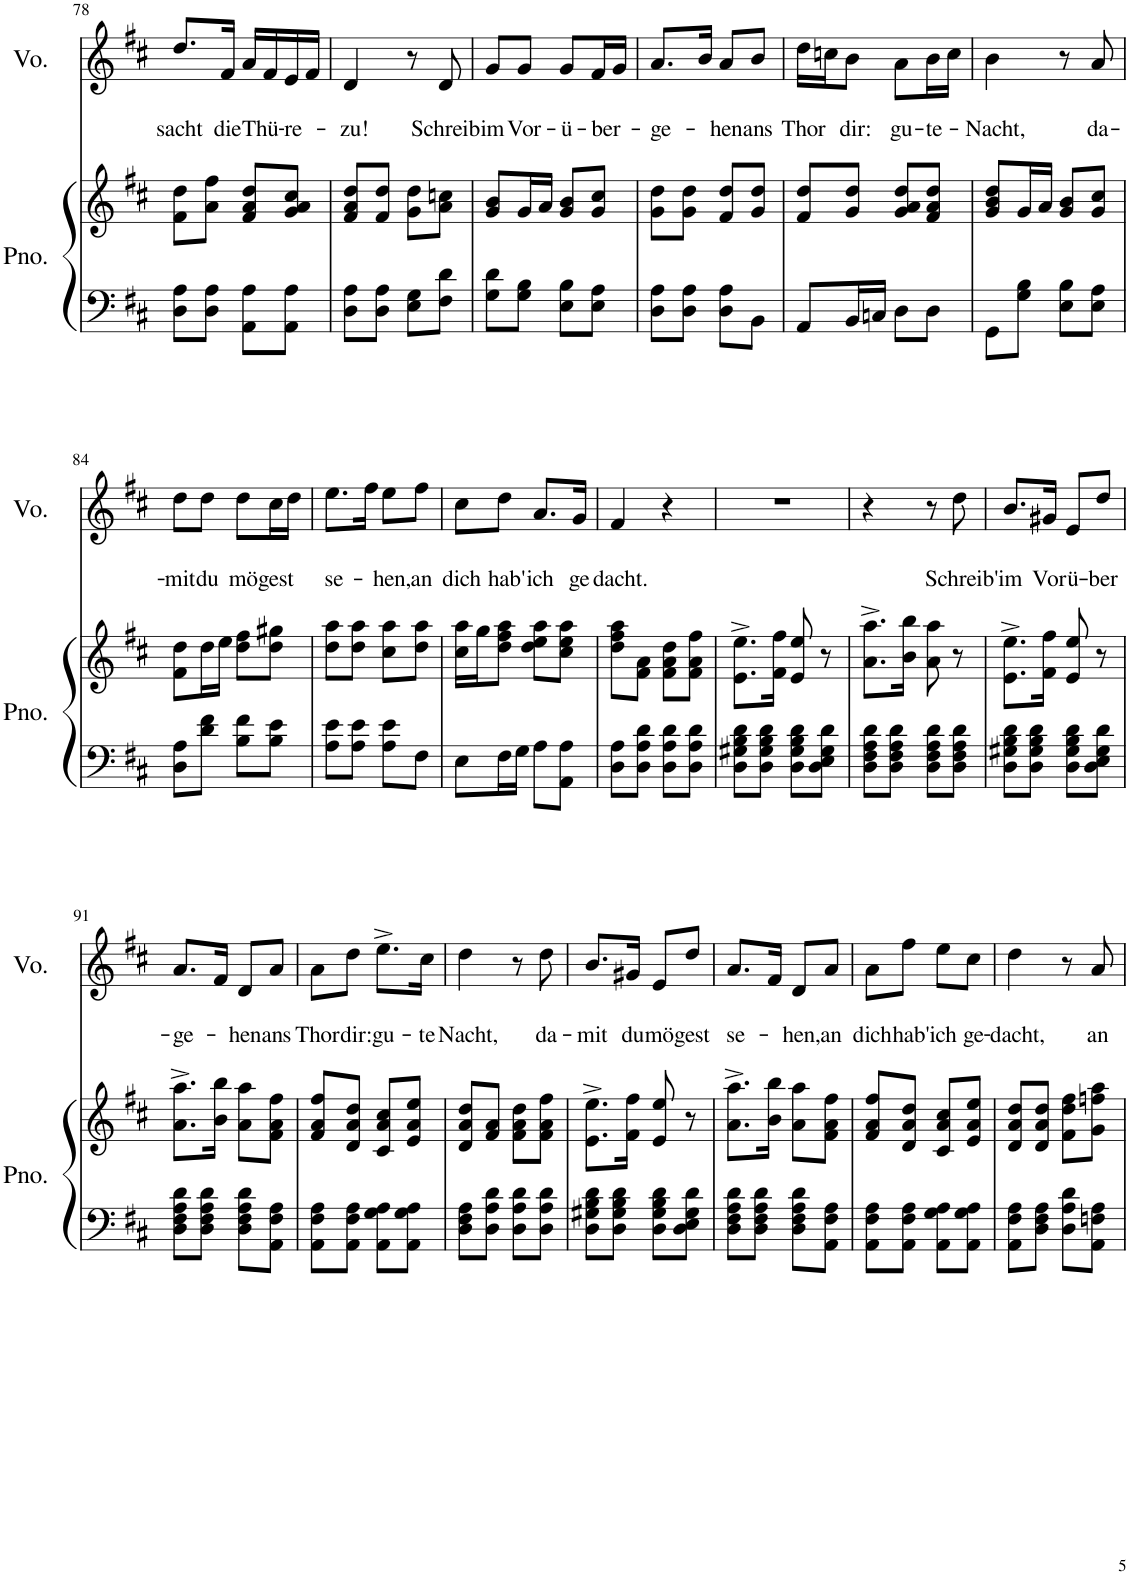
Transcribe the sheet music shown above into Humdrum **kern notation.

**kern	**kern	**kern	**text	**text
*part2	*part2	*part1	*part1	*part1
*staff3	*staff2	*staff1	*staff1	*staff1
*I"Piano	*	*I"Voice	*	*
*I'Pno.	*	*I'Vo.	*	*
!!LO:PB:g=z
*clefF4	*clefG2	*clefG2	*	*
*k[f#c#]	*k[f#c#]	*k[f#c#]	*	*
*M2/4	*M2/4	*M2/4	*	*
=78	=78	=78	=78	=78
!	!	!	!	!LO:LY:b
8D\ 8A\L	8f#\ 8dd\L	8.dd/L	.	sacht
8D\ 8A\J	8a\ 8ff#\J	.	.	.
!	!	!	!	!LO:LY:b
.	.	16f#/Jk	.	die
!	!	!	!	!LO:LY:b
8AA\ 8A\L	8f#/ 8a/ 8dd/L	16a/LL	.	Thü-
.	.	16f#/	.	.
!	!	!	!	!LO:LY:b
8AA\ 8A\J	8g/ 8a/ 8cc#/J	16e/	.	-re-
.	.	16f#/JJ	.	.
=79	=79	=79	=79	=79
!	!	!	!	!LO:LY:b
8D\ 8A\L	8f#/ 8a/ 8dd/L	4d/	.	-zu!
8D\ 8A\J	8f#/ 8dd/J	.	.	.
8E\ 8G\L	8g\ 8dd\L	8r	.	.
!	!	!	!	!LO:LY:b
8F#\ 8d\J	8a\ 8ccn\J	8d/	.	Schreib
=80	=80	=80	=80	=80
!	!	!	!	!LO:LY:b
8G\ 8d\L	8g/ 8b/L	8g/L	.	im
!	!	!	!	!LO:LY:b
8G\ 8B\J	16g/L	8g/J	.	Vor-
.	16a/JJ	.	.	.
!	!	!	!	!LO:LY:b
8E\ 8B\L	8g/ 8b/L	8g/L	.	-ü-
!	!	!	!	!LO:LY:b
8E\ 8A\J	8g/ 8cc#/J	16f#/L	.	-ber-
.	.	16g/JJ	.	.
=81	=81	=81	=81	=81
!	!	!	!	!LO:LY:b
8D\ 8A\L	8g\ 8dd\L	8.a/L	.	-ge-
8D\ 8A\J	8g\ 8dd\J	.	.	.
.	.	16b/Jk	.	.
!	!	!	!	!LO:LY:b
8D\ 8A\L	8f#/ 8dd/L	8a/L	.	-hen
!	!	!	!	!LO:LY:b
8BB\J	8g/ 8dd/J	8b/J	.	ans
=82	=82	=82	=82	=82
!	!	!	!	!LO:LY:b
8AA/L	8f#/ 8dd/L	16dd\LL	.	Thor
.	.	16ccn\J	.	.
!	!	!	!	!LO:LY:b
16BB/L	8g/ 8dd/J	8b\J	.	dir:
16Cn/JJ	.	.	.	.
!	!	!	!	!LO:LY:b
8D\L	8g/ 8a/ 8dd/L	8a\L	.	gu-
!	!	!	!	!LO:LY:b
8D\J	8f#/ 8a/ 8dd/J	16b\L	.	-te-
.	.	16cc\JJ	.	.
=83	=83	=83	=83	=83
!	!	!	!	!LO:LY:b
8GG\L	8g/ 8b/ 8dd/L	4b\	.	-Nacht,
8G\ 8B\J	16g/L	.	.	.
.	16a/JJ	.	.	.
8E\ 8B\L	8g/ 8b/L	8r	.	.
!	!	!	!	!LO:LY:b
8E\ 8A\J	8g/ 8cc#/J	8a/	.	da-
!!LO:LB:g=z
=84	=84	=84	=84	=84
!	!	!	!	!LO:LY:b
8D\ 8A\L	8f#\ 8dd\L	8dd\L	.	-mit
!	!	!	!	!LO:LY:b
8d\ 8f#\J	16dd\L	8dd\J	.	du
.	16ee\JJ	.	.	.
!	!	!	!	!LO:LY:b
8B\ 8f#\L	8dd\ 8ff#\L	8dd\L	.	mö-
!	!	!	!	!LO:LY:b
8B\ 8e\J	8dd\ 8gg#X\J	16cc#\L	.	-gest
.	.	16dd\JJ	.	.
=85	=85	=85	=85	=85
!	!	!	!	!LO:LY:b
8A\ 8e\L	8dd\ 8aa\L	8.ee\L	.	se-
8A\ 8e\J	8dd\ 8aa\J	.	.	.
.	.	16ff#\Jk	.	.
!	!	!	!	!LO:LY:b
8A\ 8e\L	8cc#\ 8aa\L	8ee\L	.	-hen,
!	!	!	!	!LO:LY:b
8F#\J	8dd\ 8aa\J	8ff#\J	.	an
=86	=86	=86	=86	=86
!	!	!	!	!LO:LY:b
8E\L	16cc#\ 16aa\LL	8cc#\L	.	dich
.	16gg\J	.	.	.
!	!	!	!	!LO:LY:b
16F#\L	8dd\ 8ff#\ 8aa\J	8dd\J	.	hab'
16G\JJ	.	.	.	.
!	!	!	!	!LO:LY:b
8A\L	8dd\ 8ee\ 8aa\L	8.a/L	.	ich
8AA\ 8A\J	8cc#\ 8ee\ 8aa\J	.	.	.
!	!	!	!	!LO:LY:b
.	.	16g/Jk	.	ge-
=87	=87	=87	=87	=87
!	!	!	!	!LO:LY:b
8D\ 8A\L	8dd\ 8ff#\ 8aa\L	4f#/	.	-dacht.
8D\ 8A\ 8d\J	8f#\ 8a\J	.	.	.
8D\ 8A\ 8d\L	8f#\ 8a\ 8dd\L	4r	.	.
8D\ 8A\ 8d\J	8f#\ 8a\ 8ff#\J	.	.	.
=88	=88	=88	=88	=88
8D\ 8G#X\ 8B\ 8d\L	8.e\^ 8.ee\^L	2r	.	.
8D\ 8G#\ 8B\ 8d\J	.	.	.	.
.	16f#\ 16ff#\Jk	.	.	.
8D\ 8G#\ 8B\ 8d\L	8e/ 8ee/	.	.	.
8D\ 8E\ 8G#\ 8d\J	8r	.	.	.
=89	=89	=89	=89	=89
8D\ 8F#\ 8A\ 8d\L	8.a\^ 8.aa\^L	4r	.	.
8D\ 8F#\ 8A\ 8d\J	.	.	.	.
.	16b\ 16bb\Jk	.	.	.
8D\ 8F#\ 8A\ 8d\L	8a\ 8aa\	8r	.	.
!	!	!	!	!LO:LY:b
8D\ 8F#\ 8A\ 8d\J	8r	8dd\	.	Schreib'
=90	=90	=90	=90	=90
!	!	!	!	!LO:LY:b
8D\ 8G#X\ 8B\ 8d\L	8.e\^ 8.ee\^L	8.b/L	.	im
8D\ 8G#\ 8B\ 8d\J	.	.	.	.
!	!	!	!	!LO:LY:b
.	16f#\ 16ff#\Jk	16g#X/Jk	.	Vor-
!	!	!	!	!LO:LY:b
8D\ 8G#\ 8B\ 8d\L	8e/ 8ee/	8e/L	.	-ü-
!	!	!	!	!LO:LY:b
8D\ 8E\ 8G#\ 8d\J	8r	8dd/J	.	-ber-
!!LO:LB:g=z
=91	=91	=91	=91	=91
!	!	!	!	!LO:LY:b
8D\ 8F#\ 8A\ 8d\L	8.a\^ 8.aa\^L	8.a/L	.	-ge-
8D\ 8F#\ 8A\ 8d\J	.	.	.	.
.	16b\ 16bb\Jk	16f#/Jk	.	.
!	!	!	!	!LO:LY:b
8D\ 8F#\ 8A\ 8d\L	8a\ 8aa\L	8d/L	.	-hen
!	!	!	!	!LO:LY:b
8AA\ 8F#\ 8A\J	8f#\ 8a\ 8ff#\J	8a/J	.	ans
=92	=92	=92	=92	=92
!	!	!	!	!LO:LY:b
8AA\ 8F#\ 8A\L	8f#/ 8a/ 8ff#/L	8a\L	.	Thor
!	!	!	!	!LO:LY:b
8AA\ 8F#\ 8A\J	8d/ 8a/ 8dd/J	8dd\J	.	dir:
!	!	!	!	!LO:LY:b
8AA\ 8G\ 8A\L	8c#/ 8a/ 8cc#/L	8.ee^\L	.	gu-
8AA\ 8G\ 8A\J	8e/ 8a/ 8ee/J	.	.	.
!	!	!	!	!LO:LY:b
.	.	16cc#\Jk	.	-te
=93	=93	=93	=93	=93
!	!	!	!	!LO:LY:b
8D\ 8F#\ 8A\L	8d/ 8a/ 8dd/L	4dd\	.	Nacht,
8D\ 8A\ 8d\J	8f#/ 8a/J	.	.	.
8D\ 8A\ 8d\L	8f#\ 8a\ 8dd\L	8r	.	.
!	!	!	!	!LO:LY:b
8D\ 8A\ 8d\J	8f#\ 8a\ 8ff#\J	8dd\	.	da-
=94	=94	=94	=94	=94
!	!	!	!	!LO:LY:b
8D\ 8G#X\ 8B\ 8d\L	8.e\^ 8.ee\^L	8.b/L	.	-mit
8D\ 8G#\ 8B\ 8d\J	.	.	.	.
!	!	!	!	!LO:LY:b
.	16f#\ 16ff#\Jk	16g#X/Jk	.	du
!	!	!	!	!LO:LY:b
8D\ 8G#\ 8B\ 8d\L	8e/ 8ee/	8e/L	.	mö-
!	!	!	!	!LO:LY:b
8D\ 8E\ 8G#\ 8d\J	8r	8dd/J	.	-gest
=95	=95	=95	=95	=95
!	!	!	!	!LO:LY:b
8D\ 8F#\ 8A\ 8d\L	8.a\^ 8.aa\^L	8.a/L	.	se-
8D\ 8F#\ 8A\ 8d\J	.	.	.	.
.	16b\ 16bb\Jk	16f#/Jk	.	.
!	!	!	!	!LO:LY:b
8D\ 8F#\ 8A\ 8d\L	8a\ 8aa\L	8d/L	.	-hen,
!	!	!	!	!LO:LY:b
8AA\ 8F#\ 8A\J	8f#\ 8a\ 8ff#\J	8a/J	.	an
=96	=96	=96	=96	=96
!	!	!	!	!LO:LY:b
8AA\ 8F#\ 8A\L	8f#/ 8a/ 8ff#/L	8a\L	.	dich
!	!	!	!	!LO:LY:b
8AA\ 8F#\ 8A\J	8d/ 8a/ 8dd/J	8ff#\J	.	hab'
!	!	!	!	!LO:LY:b
8AA\ 8G\ 8A\L	8c#/ 8a/ 8cc#/L	8ee\L	.	ich
!	!	!	!	!LO:LY:b
8AA\ 8G\ 8A\J	8e/ 8a/ 8ee/J	8cc#\J	.	ge-
=97	=97	=97	=97	=97
!	!	!	!	!LO:LY:b
8AA\ 8F#\ 8A\L	8d/ 8a/ 8dd/L	4dd\	.	-dacht,
8D\ 8F#\ 8A\J	8d/ 8a/ 8dd/J	.	.	.
8D\ 8A\ 8d\L	8f#\ 8dd\ 8ff#\L	8r	.	.
!	!	!	!	!LO:LY:b
8AA\ 8Fn\ 8A\J	8g\ 8ffn\ 8aa\J	8a/	.	an
=	=	=	=	=
*-	*-	*-	*-	*-
